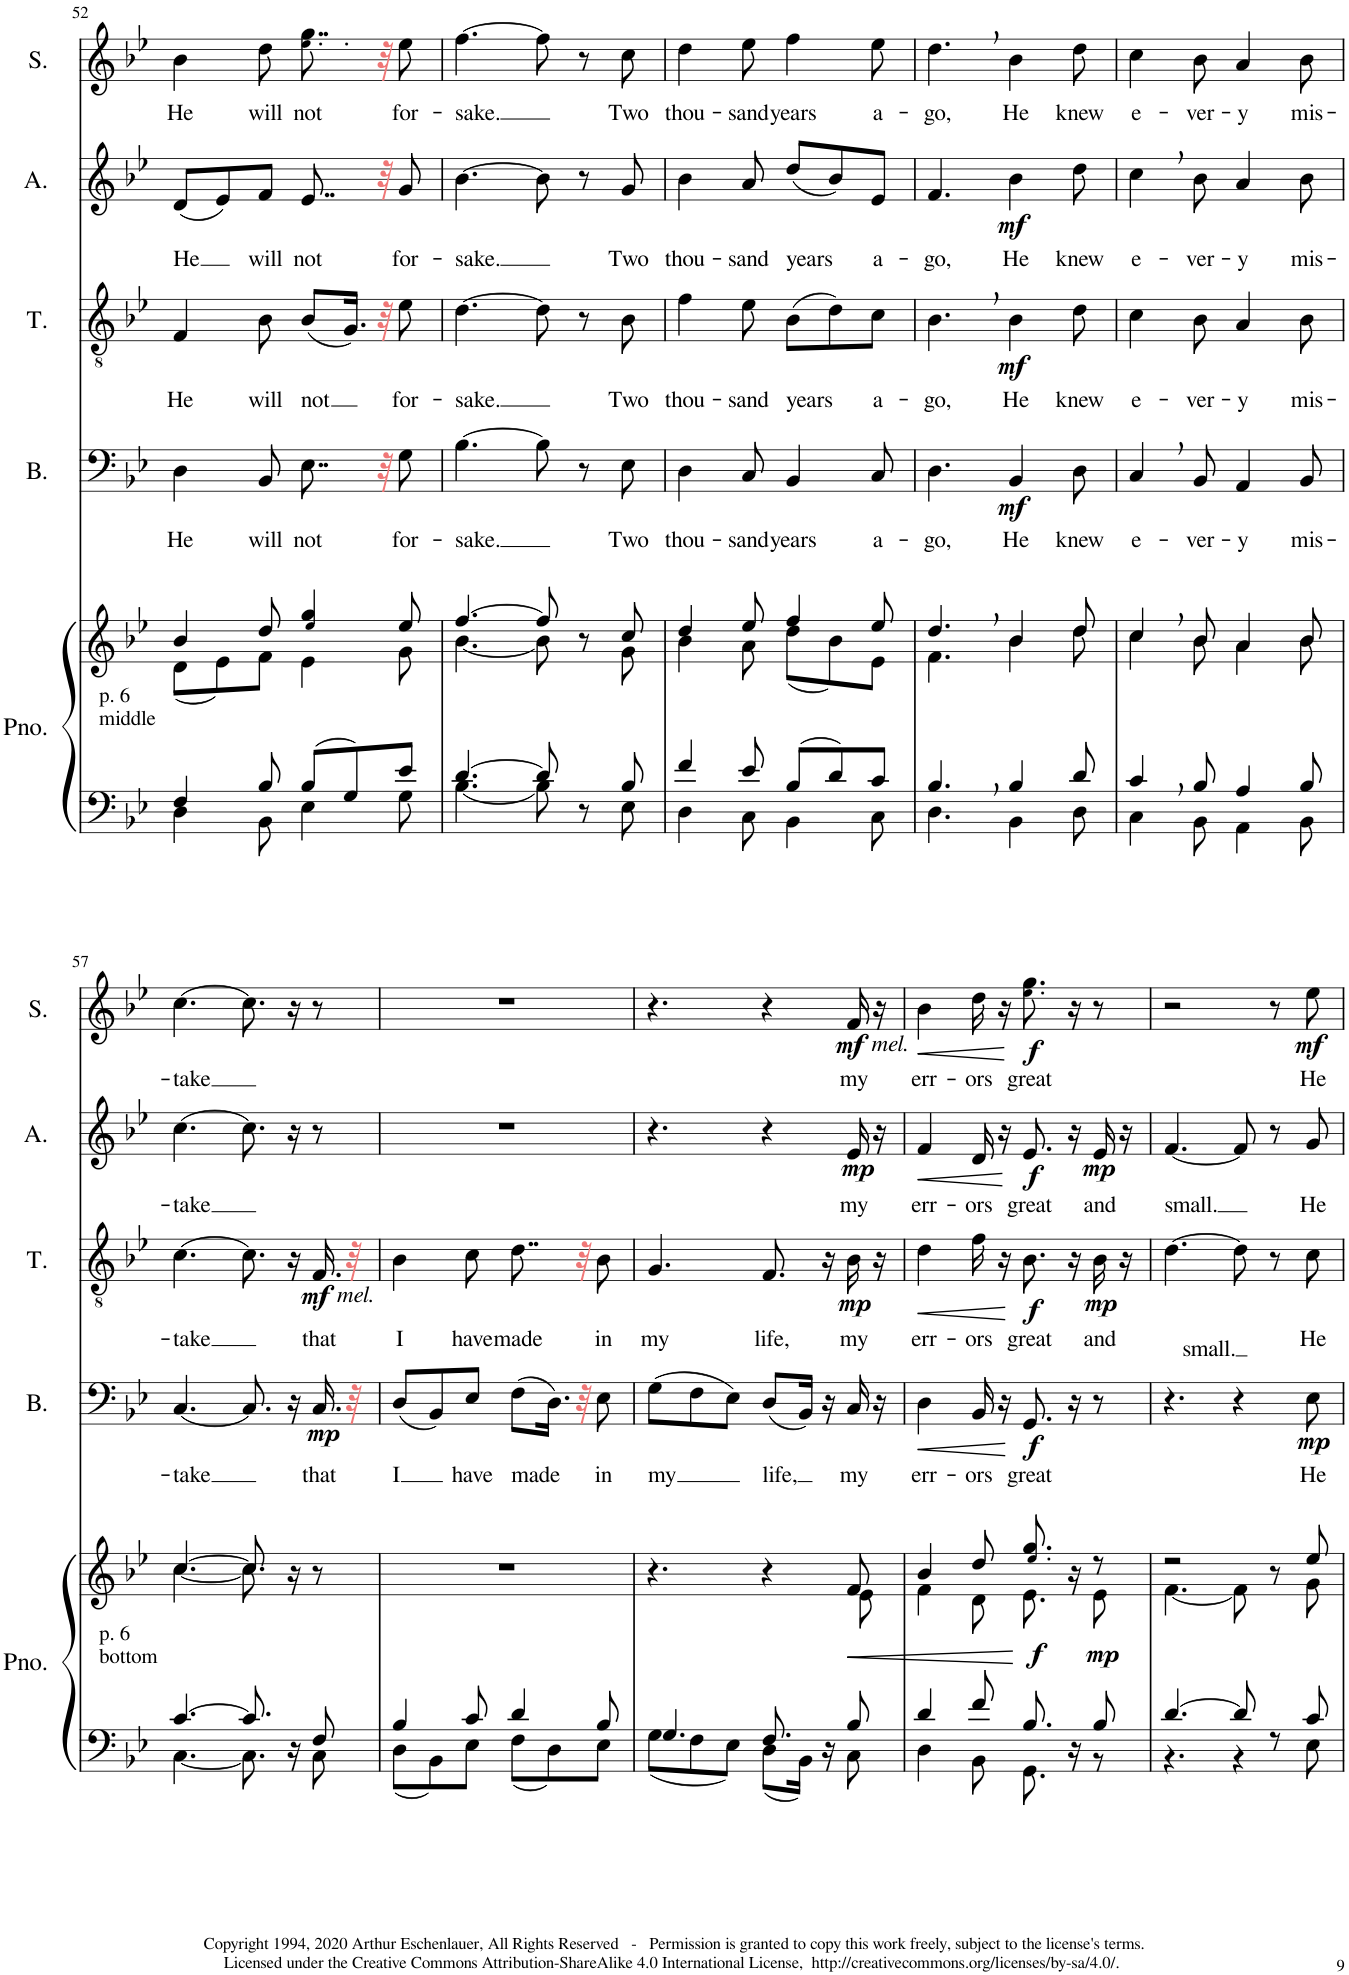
**kern	**kern	**dynam	**kern	**text	**dynam	**kern	**text	**dynam	**kern	**text	**dynam	**kern	**text	**dynam
*part5	*part5	*part5	*part4	*part4	*part4	*part3	*part3	*part3	*part2	*part2	*part2	*part1	*part1	*part1
*staff6	*staff5	*staff5/6	*staff4	*staff4	*staff4	*staff3	*staff3	*staff3	*staff2	*staff2	*staff2	*staff1	*staff1	*staff1
*I"Piano	*	*	*I"Bass	*	*	*I"Tenor	*	*	*I"Alto	*	*	*I"Soprano	*	*
*I'Pno.	*	*	*I'B.	*	*	*I'T.	*	*	*I'A.	*	*	*I'S.	*	*
!!LO:PB:g=z
*clefF4	*clefG2	*	*clefF4	*	*	*clefGv2	*	*	*clefG2	*	*	*clefG2	*	*
*k[b-e-]	*k[b-e-]	*	*k[b-e-]	*	*	*k[b-e-]	*	*	*k[b-e-]	*	*	*k[b-e-]	*	*
*M6/8	*M6/8	*	*M6/8	*	*	*M6/8	*	*	*M6/8	*	*	*M6/8	*	*
=52	=52	=52	=52	=52	=52	=52	=52	=52	=52	=52	=52	=52	=52	=52
*^	*^	*	*	*	*	*	*	*	*	*	*	*	*	*
!LO:TX:a:t=p. 6	!	!	!	!	!	!	!	!	!	!	!	!	!	!	!	!
!LO:TX:a:t=middle	!	!	!	!	!	!	!	!	!	!	!	!	!	!	!	!
!	!	!	!	!	!	!LO:LY:b	!	!	!LO:LY:b	!	!	!LO:LY:b	!	!	!LO:LY:b	!
4F/	4D\	4b-/	(8d\L	.	4D\	He	.	4F/	He	.	(8d/L	He	.	4b-\	He	.
.	.	.	8e-\)	.	.	.	.	.	.	.	8e-/)	.	.	.	.	.
!	!	!	!	!	!	!LO:LY:b	!	!	!LO:LY:b	!	!	!LO:LY:b	!	!	!LO:LY:b	!
8B-/	8BB-\	8dd/	8f\J	.	8BB-/	will	.	8B-\	will	.	8f/J	will	.	8dd\	will	.
!	!	!	!	!	!	!LO:LY:b	!	!	!LO:LY:b	!	!	!LO:LY:b	!	!	!LO:LY:b	!
8B-/L	4E-\	4ee-!/ 4gg/	4e-\	.	8..E-\	not	.	(8B-/L	not	.	8..e-/	not	.	8..ee-!\ 8..gg\	not	.
8G/	.	.	.	.	.	.	.	16.G/Jk)	.	.	.	.	.	.	.	.
.	.	.	.	.	32r	.	.	32r	.	.	32r	.	.	32r	.	.
!	!	!	!	!	!	!LO:LY:b	!	!	!LO:LY:b	!	!	!LO:LY:b	!	!	!LO:LY:b	!
8e-/J	8G\	8ee-/	8g\	.	8G\	for-	.	8e-\	for-	.	8g/	for-	.	8ee-\	for-	.
=53	=53	=53	=53	=53	=53	=53	=53	=53	=53	=53	=53	=53	=53	=53	=53	=53
!	!	!	!	!	!	!LO:LY:b	!	!	!LO:LY:b	!	!	!LO:LY:b	!	!	!LO:LY:b	!
[4.d/	[4.B-\	[4.ff/	[4.b-\	.	[4.B-\	-sake.	.	[4.d\	-sake.	.	[4.b-\	-sake.	.	[4.ff\	-sake.	.
8d/]	8B-\]	8ff/]	8b-\]	.	8B-\]	.	.	8d\]	.	.	8b-\]	.	.	8ff\]	.	.
8r	8ryy	8r	8ryy	.	8r	.	.	8r	.	.	8r	.	.	8r	.	.
!	!	!	!	!	!	!LO:LY:b	!	!	!LO:LY:b	!	!	!LO:LY:b	!	!	!LO:LY:b	!
8B-/	8E-\	8cc/	8g\	.	8E-\	Two	.	8B-\	Two	.	8g/	Two	.	8cc\	Two	.
=54	=54	=54	=54	=54	=54	=54	=54	=54	=54	=54	=54	=54	=54	=54	=54	=54
!	!	!	!	!	!	!LO:LY:b	!	!	!LO:LY:b	!	!	!LO:LY:b	!	!	!LO:LY:b	!
4f/	4D\	4dd/	4b-\	.	4D\	thou-	.	4f\	thou-	.	4b-\	thou-	.	4dd\	thou-	.
!	!	!	!	!	!	!LO:LY:b	!	!	!LO:LY:b	!	!	!LO:LY:b	!	!	!LO:LY:b	!
8e-/	8C\	8ee-/	8a\	.	8C/	-sand	.	8e-\	-sand	.	8a/	-sand	.	8ee-\	-sand	.
!	!	!	!	!	!	!LO:LY:b	!	!	!LO:LY:b	!	!	!LO:LY:b	!	!	!LO:LY:b	!
8B-/L	4BB-\	4ff/	(8dd\L	.	4BB-/	years	.	(8B-\L	years	.	(8dd/L	years	.	4ff\	years	.
8d/	.	.	8b-\)	.	.	.	.	8d\)	.	.	8b-/)	.	.	.	.	.
!	!	!	!	!	!	!LO:LY:b	!	!	!LO:LY:b	!	!	!LO:LY:b	!	!	!LO:LY:b	!
8c/J	8C\	8ee-/	8e-\J	.	8C/	a-	.	8c\J	a-	.	8e-/J	a-	.	8ee-\	a-	.
=55	=55	=55	=55	=55	=55	=55	=55	=55	=55	=55	=55	=55	=55	=55	=55	=55
!	!	!	!	!	!	!LO:LY:b	!	!	!LO:LY:b	!	!	!LO:LY:b	!	!	!LO:LY:b	!
4.B-,/	4.D\	4.dd,/	4.f\	.	4.D\	-go,	.	4.B-,\	-go,	.	4.f/	-go,	.	4.dd,\	-go,	.
!	!	!	!	!	!	!LO:LY:b	!LO:DY:b	!	!LO:LY:b	!LO:DY:b	!	!LO:LY:b	!LO:DY:b	!	!LO:LY:b	!
4B-/	4BB-\	4b-/	4b-\	.	4BB-/	He	mf	4B-\	He	mf	4b-\	He	mf	4b-\	He	.
!	!	!	!	!	!	!LO:LY:b	!	!	!LO:LY:b	!	!	!LO:LY:b	!	!	!LO:LY:b	!
8d/	8D\	8dd/	8dd\	.	8D\	knew	.	8d\	knew	.	8dd\	knew	.	8dd\	knew	.
=56	=56	=56	=56	=56	=56	=56	=56	=56	=56	=56	=56	=56	=56	=56	=56	=56
!	!	!	!	!	!	!LO:LY:b	!	!	!LO:LY:b	!	!	!LO:LY:b	!	!	!LO:LY:b	!
4c,/	4C\	4cc,/	4cc\	.	4C,/	e-	.	4c\	e-	.	4cc,\	e-	.	4cc\	e-	.
!	!	!	!	!	!	!LO:LY:b	!	!	!LO:LY:b	!	!	!LO:LY:b	!	!	!LO:LY:b	!
8B-/	8BB-\	8b-/	8b-\	.	8BB-/	-ver-	.	8B-\	-ver-	.	8b-\	-ver-	.	8b-\	-ver-	.
!	!	!	!	!	!	!LO:LY:b	!	!	!LO:LY:b	!	!	!LO:LY:b	!	!	!LO:LY:b	!
4A/	4AA\	4a/	4a\	.	4AA/	-y	.	4A/	-y	.	4a/	-y	.	4a/	-y	.
!	!	!	!	!	!	!LO:LY:b	!	!	!LO:LY:b	!	!	!LO:LY:b	!	!	!LO:LY:b	!
8B-/	8BB-\	8b-/	8b-\	.	8BB-/	mis-	.	8B-\	mis-	.	8b-\	mis-	.	8b-\	mis-	.
!!LO:LB:g=z
=57	=57	=57	=57	=57	=57	=57	=57	=57	=57	=57	=57	=57	=57	=57	=57	=57
!LO:TX:a:t=p. 6	!	!	!	!	!	!	!	!	!	!	!	!	!	!	!	!
!LO:TX:a:t=bottom	!	!	!	!	!	!	!	!	!	!	!	!	!	!	!	!
!	!	!	!	!	!	!LO:LY:b	!	!	!LO:LY:b	!	!	!LO:LY:b	!	!	!LO:LY:b	!
[4.c/	[4.C\	[4.cc/	[4.cc\	.	[4.C/	-take	.	[4.c\	-take	.	[4.cc\	-take	.	[4.cc\	-take	.
8.c/]	8.C\]	8.cc/]	8.cc\]	.	8.C/]	.	.	8.c\]	.	.	8.cc\]	.	.	8.cc\]	.	.
16r	16ryy	16r	16ryy	.	16r	.	.	16r	.	.	16r	.	.	16r	.	.
!	!	!	!	!	!	!	!	!LO:TX:b:i:t=mel.	!	!	!	!	!	!	!	!
!	!	!	!	!	!	!LO:LY:b	!LO:DY:b	!	!LO:LY:b	!LO:DY:b	!	!	!	!	!	!
8F/	8C\	8r	8ryy	.	16.C/	that	mp	16.F/	that	mf	8r	.	.	8r	.	.
.	.	.	.	.	32r	.	.	32r	.	.	.	.	.	.	.	.
=58	=58	=58	=58	=58	=58	=58	=58	=58	=58	=58	=58	=58	=58	=58	=58	=58
!	!	!	!	!	!	!LO:LY:b	!	!	!LO:LY:b	!	!	!	!	!	!	!
4B-/	8D\L	2.r	2.ryy	.	(8D/L	I	.	4B-\	I	.	2.r	.	.	2.r	.	.
.	8BB-\	.	.	.	8BB-/)	.	.	.	.	.	.	.	.	.	.	.
!	!	!	!	!	!	!LO:LY:b	!	!	!LO:LY:b	!	!	!	!	!	!	!
8c/	8E-\J	.	.	.	8E-/J	have	.	8c\	have	.	.	.	.	.	.	.
!	!	!	!	!	!	!LO:LY:b	!	!	!LO:LY:b	!	!	!	!	!	!	!
4d/	8F\L	.	.	.	(8F\L	made	.	8..d\	made	.	.	.	.	.	.	.
.	8D\	.	.	.	16.D\Jk)	.	.	.	.	.	.	.	.	.	.	.
.	.	.	.	.	32r	.	.	32r	.	.	.	.	.	.	.	.
!	!	!	!	!	!	!LO:LY:b	!	!	!LO:LY:b	!	!	!	!	!	!	!
8B-/	8E-\J	.	.	.	8E-\	in	.	8B-\	in	.	.	.	.	.	.	.
=59	=59	=59	=59	=59	=59	=59	=59	=59	=59	=59	=59	=59	=59	=59	=59	=59
!	!	!	!	!	!	!LO:LY:b	!	!	!LO:LY:b	!	!	!	!	!	!	!
4.G/	8G\L	4.r	4.ryy	.	(8G\L	my	.	4.G/	my	.	4.r	.	.	4.r	.	.
.	8F\	.	.	.	8F\	.	.	.	.	.	.	.	.	.	.	.
.	8E-\J	.	.	.	8E-\J)	.	.	.	.	.	.	.	.	.	.	.
!	!	!	!	!	!	!LO:LY:b	!	!	!LO:LY:b	!	!	!	!	!	!	!
8.F/	8D\L	4r	4ryy	.	(8D/L	life,	.	8.F/	life,	.	4r	.	.	4r	.	.
.	16BB-\Jk	.	.	.	16BB-/Jk)	.	.	.	.	.	.	.	.	.	.	.
16r	16ryy	.	.	.	16r	.	.	16r	.	.	.	.	.	.	.	.
!	!	!	!	!	!	!	!	!	!	!	!	!	!	!LO:TX:b:i:t=mel.	!	!
!	!	!	!	!	!	!LO:LY:b	!	!	!LO:LY:b	!LO:DY:b	!	!LO:LY:b	!LO:DY:b	!	!LO:LY:b	!LO:DY:b
8B-/	8C\	8f/	8e-\	.	16C/	my	.	16B-\	my	mp	16e-/	my	mp	16f/	my	mf
.	.	.	.	.	16r	.	.	16r	.	.	16r	.	.	16r	.	.
=60	=60	=60	=60	=60	=60	=60	=60	=60	=60	=60	=60	=60	=60	=60	=60	=60
!	!	!	!	!	!	!LO:LY:b	!LO:HP:b	!	!LO:LY:b	!LO:HP:b	!	!LO:LY:b	!LO:HP:b	!	!LO:LY:b	!LO:HP:b
4d/	4D\	4b-/	4f\	.	4D\	err-	<	4d\	err-	<	4f/	err-	<	4b-\	err-	<
!	!	!	!	!	!	!LO:LY:b	!	!	!LO:LY:b	!	!	!LO:LY:b	!	!	!LO:LY:b	!
8f/	8BB-\	8dd/	8d\	.	16BB-/	-ors	.	16f\	-ors	.	16d/	-ors	.	16dd\	-ors	.
.	.	.	.	.	16r	.	.	16r	.	.	16r	.	.	16r	.	.
!	!	!	!	!LO:DY:b	!	!LO:LY:b	!LO:DY:n=1:b	!	!LO:LY:b	!LO:DY:n=1:b	!	!LO:LY:b	!LO:DY:n=1:b	!	!LO:LY:b	!LO:DY:n=1:b
8.B-/	8.GG\	8.ee-!/ 8.gg/	8.e-\	f	8.GG/	great	[ f	8.B-\	great	[ f	8.e-/	great	[ f	8.ee-!\ 8.gg\	great	[ f
16r	16ryy	16r	16ryy	.	16r	.	.	16r	.	.	16r	.	.	16r	.	.
!	!	!	!	!LO:DY:b	!	!	!	!	!LO:LY:b	!LO:DY:n=2:b	!	!LO:LY:b	!LO:DY:n=2:b	!	!	!
8B-/	8r	8r	8e-\	mp	8r	.	.	16B-\	and	mp	16e-/	and	mp	8r	.	.
.	.	.	.	.	.	.	.	16r	.	.	16r	.	.	.	.	.
=61	=61	=61	=61	=61	=61	=61	=61	=61	=61	=61	=61	=61	=61	=61	=61	=61
!	!	!	!	!	!	!	!	!	!LO:LY:b	!	!	!LO:LY:b	!	!	!	!
[4.d/	4.r	2r	[4.f\	.	4.r	.	.	[4.d\	small.	.	[4.f/	small.	.	2r	.	.
8d/]	4r	.	8f\]	.	4r	.	.	8d\]	.	.	8f/]	.	.	.	.	.
8r	.	8r	8ryy	.	.	.	.	8r	.	.	8r	.	.	8r	.	.
!	!	!	!	!	!	!LO:LY:b	!LO:DY:b	!	!LO:LY:b	!	!	!LO:LY:b	!	!	!LO:LY:b	!LO:DY:b
8c/	8E-\	8ee-/	8g\	.	8E-\	He	mp	8c\	He	.	8g/	He	.	8ee-\	He	mf
*v	*v	*	*	*	*	*	*	*	*	*	*	*	*	*	*	*
*	*v	*v	*	*	*	*	*	*	*	*	*	*	*	*	*
=	=	=	=	=	=	=	=	=	=	=	=	=	=	=
*-	*-	*-	*-	*-	*-	*-	*-	*-	*-	*-	*-	*-	*-	*-
